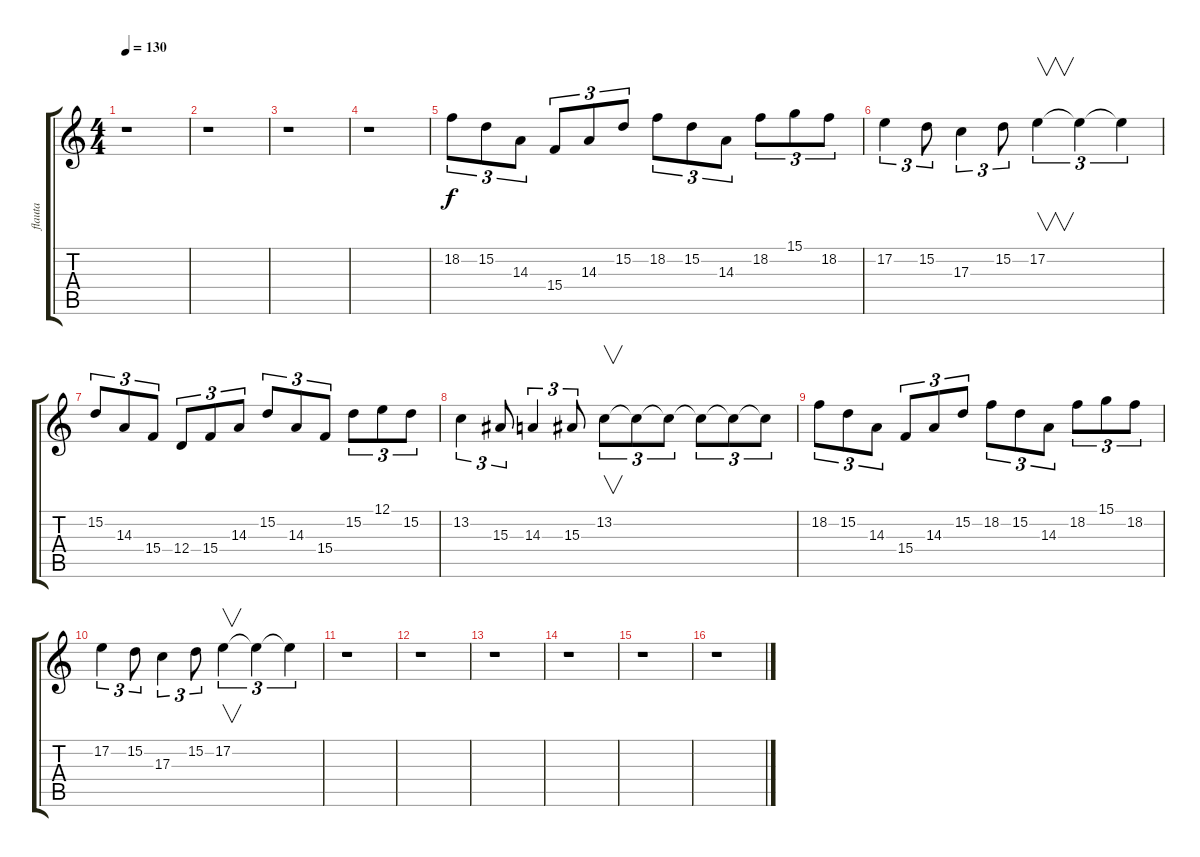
\track ("flauta" "flauta") {instrument flute}
\staff {score tabs}
\tuning (E4 B3 G3 D3 A2 E2) {hide}
\ts (4 4)
\tempo 130
\clef g2
\ks c
r.1{dy f} |
r.1 |
r.1 |
r.1 |
18.2.8{tu (3 2)} 15.2.8{tu (3 2)} 14.3.8{tu (3 2)} 15.4.8{tu (3 2)} 14.3.8{tu (3 2)} 15.2.8{tu (3 2)} 18.2.8{tu (3 2)} 15.2.8{tu (3 2)} 14.3.8{tu (3 2)} 18.2.8{tu (3 2)} 15.1.8{tu (3 2)} 18.2.8{tu (3 2)} |
17.2.4{tu (3 2)} 15.2.8{tu (3 2)} 17.3.4{tu (3 2)} 15.2.8{tu (3 2)} 17.2.4{v tu (3 2)} 17.2{t}.4{tu (3 2)} 17.2{t}.4{tu (3 2)} |
15.2.8{tu (3 2)} 14.3.8{tu (3 2)} 15.4.8{tu (3 2)} 12.4.8{tu (3 2)} 15.4.8{tu (3 2)} 14.3.8{tu (3 2)} 15.2.8{tu (3 2)} 14.3.8{tu (3 2)} 15.4.8{tu (3 2)} 15.2.8{tu (3 2)} 12.1.8{tu (3 2)} 15.2.8{tu (3 2)} |
13.2.4{tu (3 2)} 15.3.8{tu (3 2)} 14.3.4{tu (3 2)} 15.3.8{tu (3 2)} 13.2.8{v tu (3 2)} 13.2{t}.8{tu (3 2)} 13.2{t}.8{tu (3 2)} 13.2{t}.8{tu (3 2)} 13.2{t}.8{tu (3 2)} 13.2{t}.8{tu (3 2)} |
18.2.8{tu (3 2)} 15.2.8{tu (3 2)} 14.3.8{tu (3 2)} 15.4.8{tu (3 2)} 14.3.8{tu (3 2)} 15.2.8{tu (3 2)} 18.2.8{tu (3 2)} 15.2.8{tu (3 2)} 14.3.8{tu (3 2)} 18.2.8{tu (3 2)} 15.1.8{tu (3 2)} 18.2.8{tu (3 2)} |
17.2.4{tu (3 2)} 15.2.8{tu (3 2)} 17.3.4{tu (3 2)} 15.2.8{tu (3 2)} 17.2.4{v tu (3 2)} 17.2{t}.4{tu (3 2)} 17.2{t}.4{tu (3 2)} |
r.1 |
r.1 |
r.1 |
r.1 |
r.1 |
r.1
